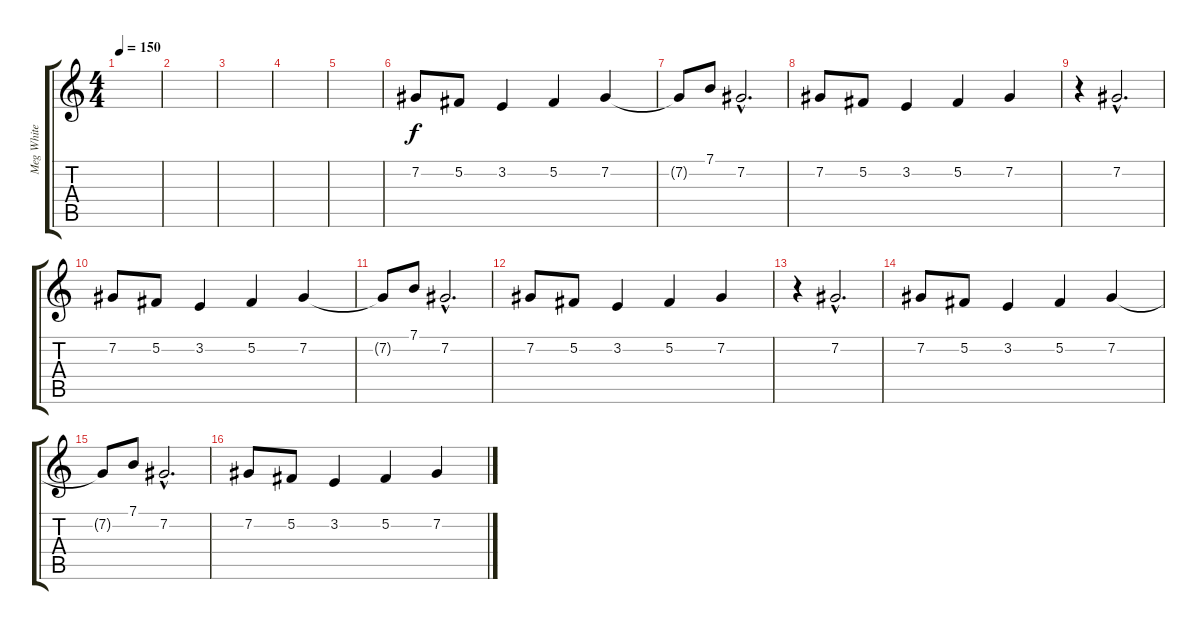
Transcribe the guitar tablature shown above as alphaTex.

\track ("Meg White (Bells)" "Meg White ") {instrument tinklebell}
\staff {score tabs}
\tuning (E4 Db4 A3 E3 A2 E2) {hide}
\ts (4 4)
\tempo 150
\clef g2
\ks c
|
|
|
|
|
7.2.8 5.2.8 3.2.4 5.2.4 7.2.4 |
7.2{t}.8 7.1.8 7.2{hac}.2{d} |
7.2.8 5.2.8 3.2.4 5.2.4 7.2.4 |
r.4 7.2{hac}.2{d} |
7.2.8 5.2.8 3.2.4 5.2.4 7.2.4 |
7.2{t}.8 7.1.8 7.2{hac}.2{d} |
7.2.8 5.2.8 3.2.4 5.2.4 7.2.4 |
r.4 7.2{hac}.2{d} |
7.2.8 5.2.8 3.2.4 5.2.4 7.2.4 |
7.2{t}.8 7.1.8 7.2{hac}.2{d} |
7.2.8 5.2.8 3.2.4 5.2.4 7.2.4
